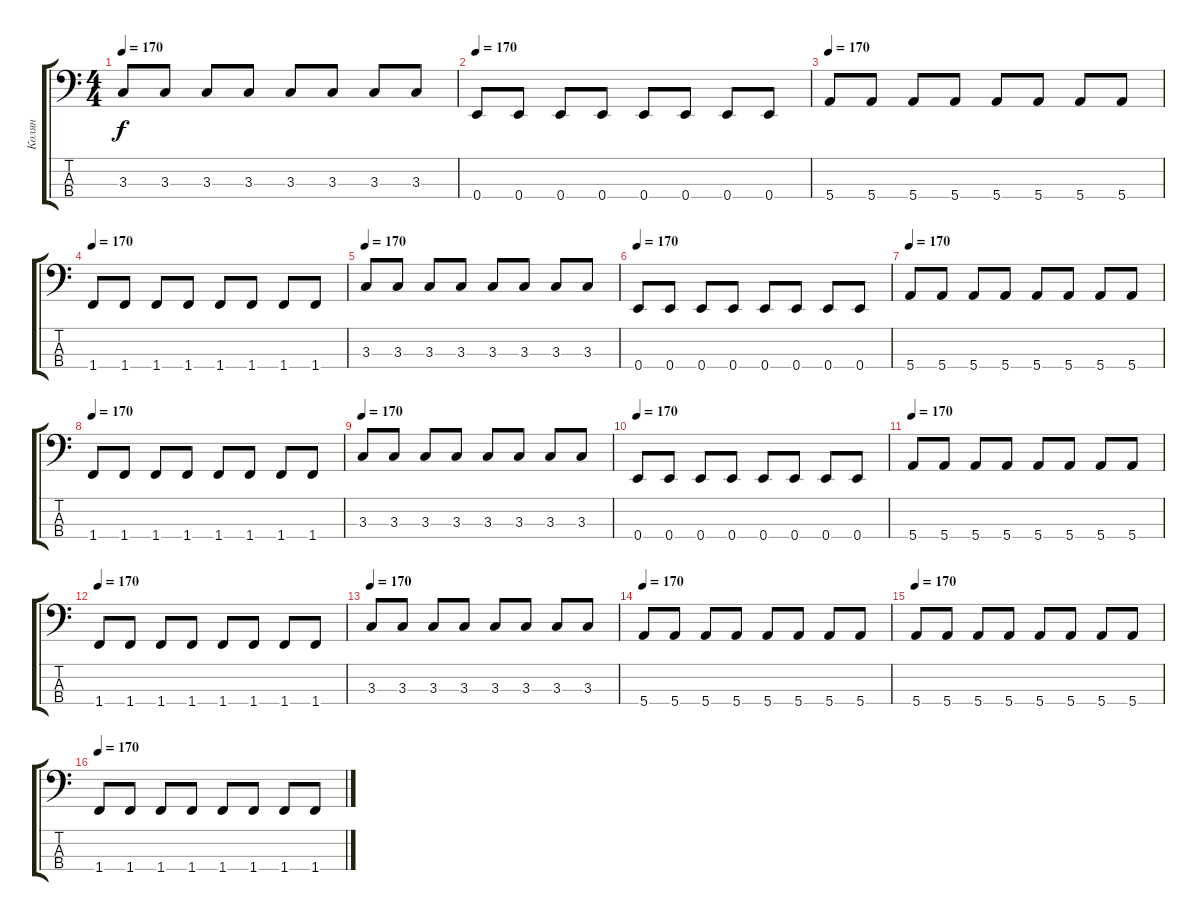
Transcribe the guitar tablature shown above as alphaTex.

\track ("Колян" "Колян") {instrument electricbassfinger}
\staff {score tabs}
\tuning (G2 D2 A1 E1) {hide}
\ts (4 4)
\tempo 170
\clef f4
\ks c
3.3.8{dy f} 3.3.8 3.3.8 3.3.8 3.3.8 3.3.8 3.3.8 3.3.8 |
\tempo 170
0.4.8 0.4.8 0.4.8 0.4.8 0.4.8 0.4.8 0.4.8 0.4.8 |
\tempo 170
5.4.8{instrument electricbassfinger} 5.4.8 5.4.8 5.4.8 5.4.8 5.4.8 5.4.8 5.4.8 |
\tempo 170
1.4.8 1.4.8 1.4.8 1.4.8 1.4.8 1.4.8 1.4.8 1.4.8 |
\tempo 170
3.3.8 3.3.8 3.3.8 3.3.8 3.3.8 3.3.8 3.3.8 3.3.8 |
\tempo 170
0.4.8 0.4.8 0.4.8 0.4.8 0.4.8 0.4.8 0.4.8 0.4.8 |
\tempo 170
5.4.8{instrument electricbassfinger} 5.4.8 5.4.8 5.4.8 5.4.8 5.4.8 5.4.8 5.4.8 |
\tempo 170
1.4.8 1.4.8 1.4.8 1.4.8 1.4.8 1.4.8 1.4.8 1.4.8 |
\tempo 170
3.3.8 3.3.8 3.3.8 3.3.8 3.3.8 3.3.8 3.3.8 3.3.8 |
\tempo 170
0.4.8 0.4.8 0.4.8 0.4.8 0.4.8 0.4.8 0.4.8 0.4.8 |
\tempo 170
5.4.8{instrument electricbassfinger} 5.4.8 5.4.8 5.4.8 5.4.8 5.4.8 5.4.8 5.4.8 |
\tempo 170
1.4.8 1.4.8 1.4.8 1.4.8 1.4.8 1.4.8 1.4.8 1.4.8 |
\tempo 170
3.3.8 3.3.8 3.3.8 3.3.8 3.3.8 3.3.8 3.3.8 3.3.8 |
\tempo 170
5.4.8{instrument electricbassfinger} 5.4.8 5.4.8 5.4.8 5.4.8 5.4.8 5.4.8 5.4.8 |
\tempo 170
5.4.8{instrument electricbassfinger} 5.4.8 5.4.8 5.4.8 5.4.8 5.4.8 5.4.8 5.4.8 |
\tempo 170
1.4.8 1.4.8 1.4.8 1.4.8 1.4.8 1.4.8 1.4.8 1.4.8
